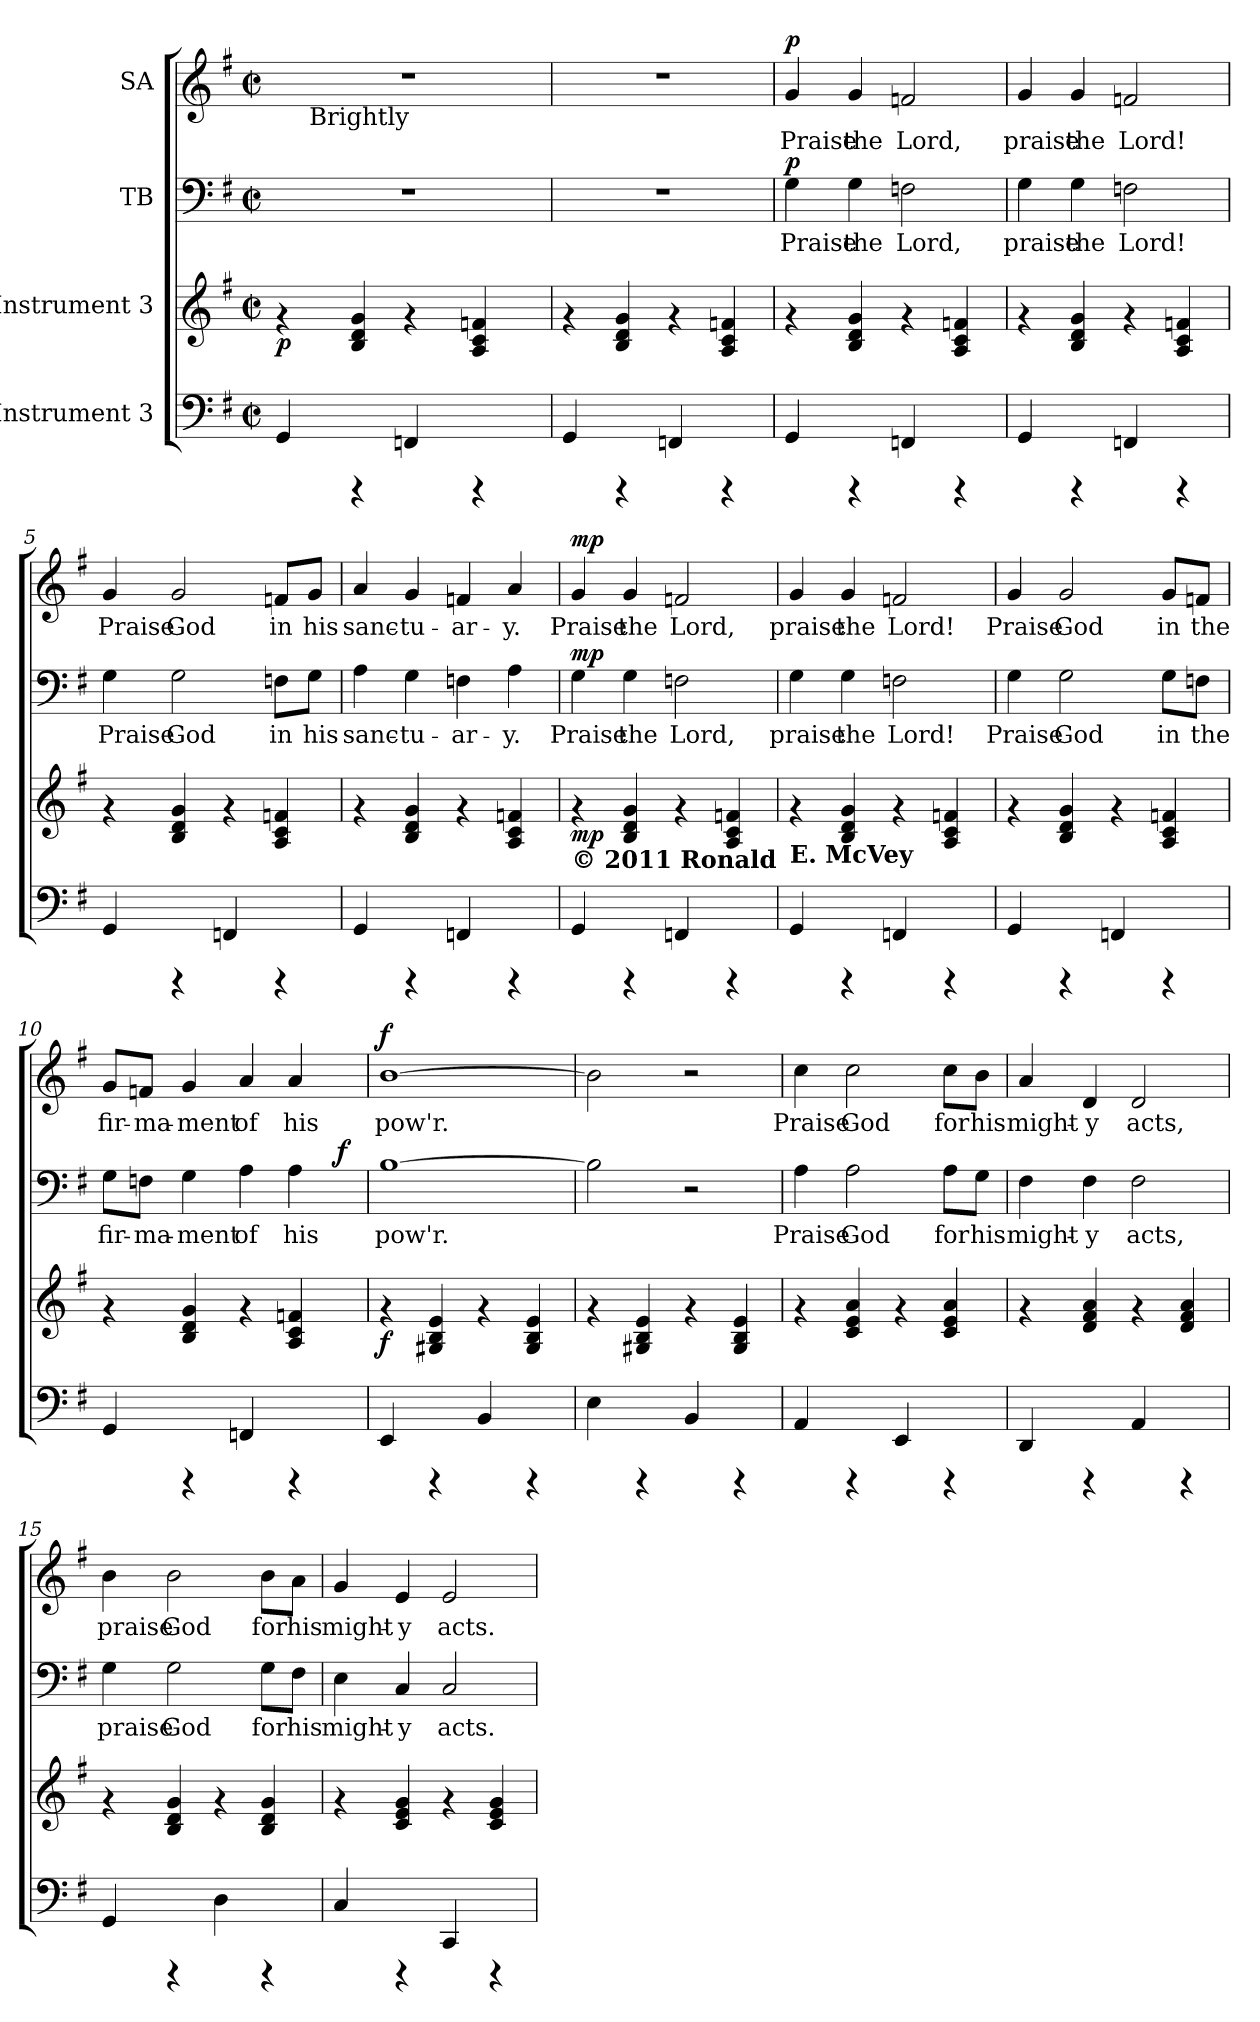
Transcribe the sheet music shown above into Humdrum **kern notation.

**kern	**kern	**dynam	**kern	**text	**dynam	**kern	**text	**dynam
*part4	*part3	*part3	*part2	*part2	*part2	*part1	*part1	*part1
*staff4	*staff3	*staff3	*staff2	*staff2	*staff2	*staff1	*staff1	*staff1
*I"Instrument 3	*I"Instrument 3	*	*I"TB	*	*	*I"SA	*	*
!!LO:PB:g=z
*stria5	*stria5	*	*stria5	*	*	*stria5	*	*
*clefF4	*clefG2	*	*clefF4	*	*	*clefG2	*	*
*k[f#]	*k[f#]	*	*k[f#]	*	*	*k[f#]	*	*
*G:	*G:	*	*G:	*	*	*G:	*	*
*M2/2	*M2/2	*	*M2/2	*	*	*M2/2	*	*
*met(c|)	*met(c|)	*	*met(c|)	*	*	*met(c|)	*	*
=1	=1	=1	=1	=1	=1	=1	=1	=1
!	!	!LO:DY:b	!	!	!	!	!	!
*	*	*	*	*	*	*^	*	*
4GG/	4rf	p	1r	.	.	1r	16ryy	.	.
.	.	.	.	.	.	.	64ryy	.	.
*	*	*	*	*	*	*MM84	*	*	*
!	!	!	!	!	!	!	!LO:TX:b:t=Brightly	!	!
.	.	.	.	.	.	.	2ryy	.	.
4rCCC	4g/ 4B/ 4d/	.	.	.	.	.	.	.	.
4FFn/	4rf	.	.	.	.	.	.	.	.
.	.	.	.	.	.	.	4ryy	.	.
4rCCC	4fn/ 4c/ 4A/	.	.	.	.	.	.	.	.
.	.	.	.	.	.	.	8ryy	.	.
.	.	.	.	.	.	.	32.ryy	.	.
*	*	*	*	*	*	*v	*v	*	*
=2	=2	=2	=2	=2	=2	=2	=2	=2
4GG/	4rf	.	1r	.	.	1r	.	.
4rCCC	4g/ 4d/ 4B/	.	.	.	.	.	.	.
4FFn/	4rf	.	.	.	.	.	.	.
4rCCC	4fn/ 4c/ 4A/	.	.	.	.	.	.	.
=3	=3	=3	=3	=3	=3	=3	=3	=3
!	!	!	!	!LO:LY:a:cj	!LO:DY:a	!	!LO:LY:b:cj	!LO:DY:a
4GG/	4rf	.	4G\	Praise	p	4g/	Praise	p
!	!	!	!	!LO:LY:a:cj	!	!	!LO:LY:b:cj	!
4rCCC	4g/ 4B/ 4d/	.	4G\	the	.	4g/	the	.
!	!	!	!	!LO:LY:a:cj	!	!	!LO:LY:b:cj	!
4FFn/	4rf	.	2Fn\	Lord,	.	2fn/	Lord,	.
4rCCC	4fn/ 4c/ 4A/	.	.	.	.	.	.	.
=4	=4	=4	=4	=4	=4	=4	=4	=4
!	!	!	!	!LO:LY:a:cj	!	!	!LO:LY:b:cj	!
4GG/	4rf	.	4G\	praise	.	4g/	praise	.
!	!	!	!	!LO:LY:a:cj	!	!	!LO:LY:b:cj	!
4rCCC	4g/ 4B/ 4d/	.	4G\	the	.	4g/	the	.
!	!	!	!	!LO:LY:a:cj	!	!	!LO:LY:b:cj	!
4FFn/	4rf	.	2Fn\	Lord!	.	2fn/	Lord!	.
4rCCC	4fn/ 4c/ 4A/	.	.	.	.	.	.	.
!!LO:LB:g=z
=5	=5	=5	=5	=5	=5	=5	=5	=5
!	!	!	!	!LO:LY:a:cj	!	!	!LO:LY:b:cj	!
4GG/	4rf	.	4G\	Praise	.	4g/	Praise	.
!	!	!	!	!LO:LY:a:cj	!	!	!LO:LY:b:cj	!
4rCCC	4g/ 4d/ 4B/	.	2G\	God	.	2g/	God	.
4FFn/	4rf	.	.	.	.	.	.	.
!	!	!	!	!LO:LY:a:cj	!	!	!LO:LY:b:cj	!
4rCCC	4fn/ 4c/ 4A/	.	8Fn\L	in	.	8fn/L	in	.
!	!	!	!	!LO:LY:a:cj	!	!	!LO:LY:b:cj	!
.	.	.	8G\J	his	.	8g/J	his	.
=6	=6	=6	=6	=6	=6	=6	=6	=6
!	!	!	!	!LO:LY:a:cj	!	!	!LO:LY:b:cj	!
4GG/	4rf	.	4A\	sanc-	.	4a/	sanc-	.
!	!	!	!	!LO:LY:a:cj	!	!	!LO:LY:b:cj	!
4rCCC	4d/ 4B/ 4g/	.	4G\	-tu-	.	4g/	-tu-	.
!	!	!	!	!LO:LY:a:cj	!	!	!LO:LY:b:cj	!
4FFn/	4rf	.	4Fn\	-ar-	.	4fn/	-ar-	.
!	!	!	!	!LO:LY:a:cj	!	!	!LO:LY:b:cj	!
4rCCC	4fn/ 4A/ 4c/	.	4A\	-y.	.	4a/	-y.	.
=7	=7	=7	=7	=7	=7	=7	=7	=7
!	!LO:TX:b:B:t=© 2011 Ronald	!	!	!	!	!	!	!
!	!	!LO:DY:b	!	!LO:LY:a:cj	!LO:DY:a	!	!LO:LY:b:cj	!LO:DY:a
4GG/	4rf	mp	4G\	Praise	mp	4g/	Praise	mp
!	!	!	!	!LO:LY:a:cj	!	!	!LO:LY:b:cj	!
4rCCC	4g/ 4B/ 4d/	.	4G\	the	.	4g/	the	.
!	!	!	!	!LO:LY:a:cj	!	!	!LO:LY:b:cj	!
4FFn/	4rf	.	2Fn\	Lord,	.	2fn/	Lord,	.
4rCCC	4fn/ 4c/ 4A/	.	.	.	.	.	.	.
=8	=8	=8	=8	=8	=8	=8	=8	=8
!	!LO:TX:b:B:t=E. McVey	!	!	!	!	!	!	!
!	!	!	!	!LO:LY:a:cj	!	!	!LO:LY:b:cj	!
4GG/	4rf	.	4G\	praise	.	4g/	praise	.
!	!	!	!	!LO:LY:a:cj	!	!	!LO:LY:b:cj	!
4rCCC	4g/ 4B/ 4d/	.	4G\	the	.	4g/	the	.
!	!	!	!	!LO:LY:a:cj	!	!	!LO:LY:b:cj	!
4FFn/	4rf	.	2Fn\	Lord!	.	2fn/	Lord!	.
4rCCC	4fn/ 4c/ 4A/	.	.	.	.	.	.	.
!!LO:PB:g=z
=9	=9	=9	=9	=9	=9	=9	=9	=9
!	!	!	!	!LO:LY:a:cj	!	!	!LO:LY:b:cj	!
4GG/	4rf	.	4G\	Praise	.	4g/	Praise	.
!	!	!	!	!LO:LY:a:cj	!	!	!LO:LY:b:cj	!
4rCCC	4g/ 4B/ 4d/	.	2G\	God	.	2g/	God	.
4FFn/	4rf	.	.	.	.	.	.	.
!	!	!	!	!LO:LY:a:cj	!	!	!LO:LY:b:cj	!
4rCCC	4fn/ 4c/ 4A/	.	8G\L	in	.	8g/L	in	.
!	!	!	!	!LO:LY:a:cj	!	!	!LO:LY:b:cj	!
.	.	.	8Fn\J	the	.	8fn/J	the	.
=10	=10	=10	=10	=10	=10	=10	=10	=10
!	!	!	!	!LO:LY:a:cj	!	!	!LO:LY:b:cj	!
*	*	*	*^	*	*	*	*	*
4GG/	4rf	.	8G\L	2ryy	fir-	.	8g/L	fir-	.
!	!	!	!	!	!LO:LY:a:cj	!	!	!LO:LY:b:cj	!
.	.	.	8Fn\J	.	-ma-	.	8fn/J	-ma-	.
!	!	!	!	!	!LO:LY:a:cj	!	!	!LO:LY:b:cj	!
4rCCC	4g/ 4d/ 4B/	.	4G\	.	-ment	.	4g/	-ment	.
!	!	!	!	!	!LO:LY:a:cj	!	!	!LO:LY:b:cj	!
4FFn/	4rf	.	4A\	4ryy	of	.	4a/	of	.
!	!	!	!	!	!LO:LY:a:cj	!	!	!LO:LY:b:cj	!
4rCCC	4fn/ 4A/ 4c/	.	4A\	8ryy	his	.	4a/	his	.
.	.	.	.	32.ryy	.	.	.	.	.
!	!	!	!	!	!	!LO:DY:a	!	!	!
.	.	.	.	16ryy	.	f	.	.	.
.	.	.	.	64ryy	.	.	.	.	.
=11	=11	=11	=11	=11	=11	=11	=11	=11	=11
!	!	!LO:DY:b	!	!	!LO:LY:a:cj	!	!	!LO:LY:b:cj	!LO:DY:a
*	*	*	*v	*v	*	*	*	*	*
4EE/	4rf	f	[>1B	pow'r.	.	[>1b	pow'r.	f
4rCCC	4e/ 4B/ 4G#X/	.	.	.	.	.	.	.
4BB/	4rf	.	.	.	.	.	.	.
4rCCC	4e/ 4B/ 4G#/	.	.	.	.	.	.	.
=12	=12	=12	=12	=12	=12	=12	=12	=12
!	!	!	!	!LO:LY:a:cj	!	!	!LO:LY:b:cj	!
4E\	4rf	.	2B\]	.	.	2b\]	.	.
4rCCC	4e/ 4G#X/ 4B/	.	.	.	.	.	.	.
4BB/	4rf	.	2r	.	.	2r	.	.
4rCCC	4e/ 4B/ 4G#/	.	.	.	.	.	.	.
!!LO:LB:g=z
=13	=13	=13	=13	=13	=13	=13	=13	=13
!	!	!	!	!LO:LY:a:cj	!	!	!LO:LY:b:cj	!
4AA/	4rf	.	4A\	Praise	.	4cc\	Praise	.
!	!	!	!	!LO:LY:a:cj	!	!	!LO:LY:b:cj	!
4rCCC	4a/ 4c/ 4e/	.	2A\	God	.	2cc\	God	.
4EE/	4rf	.	.	.	.	.	.	.
!	!	!	!	!LO:LY:a:cj	!	!	!LO:LY:b:cj	!
4rCCC	4a/ 4e/ 4c/	.	8A\L	for	.	8cc\L	for	.
!	!	!	!	!LO:LY:a:cj	!	!	!LO:LY:b:cj	!
.	.	.	8G\J	his	.	8b\J	his	.
=14	=14	=14	=14	=14	=14	=14	=14	=14
!	!	!	!	!LO:LY:a:cj	!	!	!LO:LY:b:cj	!
4DD/	4rf	.	4F#\	might-	.	4a/	might-	.
!	!	!	!	!LO:LY:a:cj	!	!	!LO:LY:b:cj	!
4rCCC	4a/ 4f#/ 4d/	.	4F#\	-y	.	4d/	-y	.
!	!	!	!	!LO:LY:a:cj	!	!	!LO:LY:b:cj	!
4AA/	4rf	.	2F#\	acts,	.	2d/	acts,	.
4rCCC	4a/ 4f#/ 4d/	.	.	.	.	.	.	.
=15	=15	=15	=15	=15	=15	=15	=15	=15
!	!	!	!	!LO:LY:a:cj	!	!	!LO:LY:b:cj	!
4GG/	4rf	.	4G\	praise	.	4b\	praise	.
!	!	!	!	!LO:LY:a:cj	!	!	!LO:LY:b:cj	!
4rCCC	4g/ 4d/ 4B/	.	2G\	God	.	2b\	God	.
4D\	4rf	.	.	.	.	.	.	.
!	!	!	!	!LO:LY:a:cj	!	!	!LO:LY:b:cj	!
4rCCC	4g/ 4d/ 4B/	.	8G\L	for	.	8b\L	for	.
!	!	!	!	!LO:LY:a:cj	!	!	!LO:LY:b:cj	!
.	.	.	8F#\J	his	.	8a\J	his	.
=16	=16	=16	=16	=16	=16	=16	=16	=16
!	!	!	!	!LO:LY:a:cj	!	!	!LO:LY:b:cj	!
4C/	4rf	.	4E\	might-	.	4g/	might-	.
!	!	!	!	!LO:LY:a:cj	!	!	!LO:LY:b:cj	!
4rCCC	4e/ 4c/ 4g/	.	4C/	-y	.	4e/	-y	.
!	!	!	!	!LO:LY:a:cj	!	!	!LO:LY:b:cj	!
4CC/	4rf	.	2C/	acts.	.	2e/	acts.	.
4rCCC	4g/ 4e/ 4c/	.	.	.	.	.	.	.
=	=	=	=	=	=	=	=	=
*-	*-	*-	*-	*-	*-	*-	*-	*-
